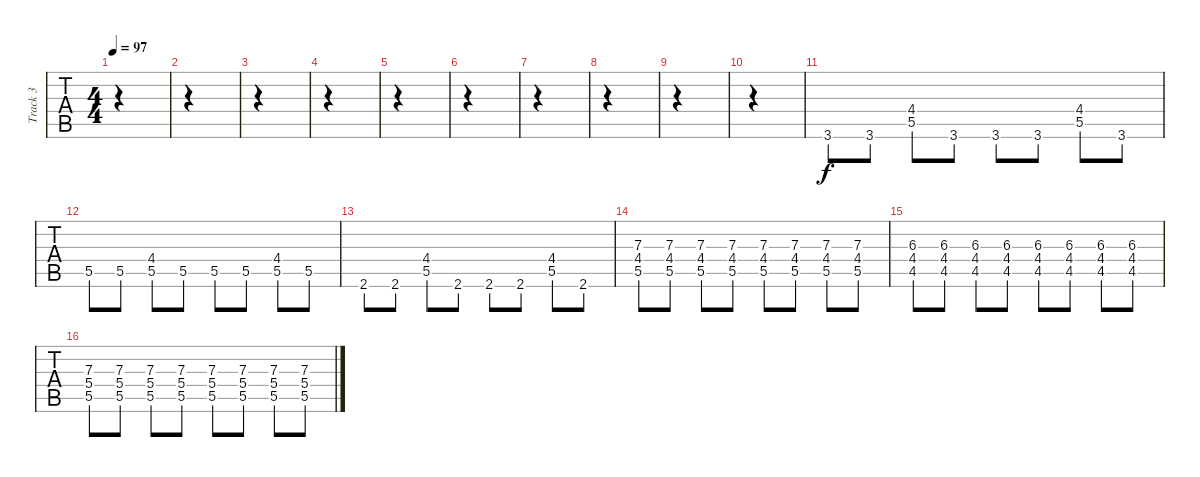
\track ("Track 3" "Track 3") {instrument acousticguitarsteel}
\staff {tabs}
\tuning (E4 B3 G3 D3 A2 E2) {hide}
\ts (4 4)
\tempo 97
\clef g2
\ks c
|
|
|
|
|
|
|
|
|
|
3.6.8 3.6.8 (4.4 5.5).8 3.6.8 3.6.8 3.6.8 (4.4 5.5).8 3.6.8 |
5.5.8 5.5.8 (4.4 5.5).8 5.5.8 5.5.8 5.5.8 (4.4 5.5).8 5.5.8 |
2.6.8 2.6.8 (4.4 5.5).8 2.6.8 2.6.8 2.6.8 (4.4 5.5).8 2.6.8 |
(7.3 4.4 5.5).8 (7.3 4.4 5.5).8 (7.3 4.4 5.5).8 (7.3 4.4 5.5).8 (7.3 4.4 5.5).8 (7.3 4.4 5.5).8 (7.3 4.4 5.5).8 (7.3 4.4 5.5).8 |
(6.3 4.4 4.5).8 (6.3 4.4 4.5).8 (6.3 4.4 4.5).8 (6.3 4.4 4.5).8 (6.3 4.4 4.5).8 (6.3 4.4 4.5).8 (6.3 4.4 4.5).8 (6.3 4.4 4.5).8 |
(7.3 5.4 5.5).8 (7.3 5.4 5.5).8 (7.3 5.4 5.5).8 (7.3 5.4 5.5).8 (7.3 5.4 5.5).8 (7.3 5.4 5.5).8 (7.3 5.4 5.5).8 (7.3 5.4 5.5).8
